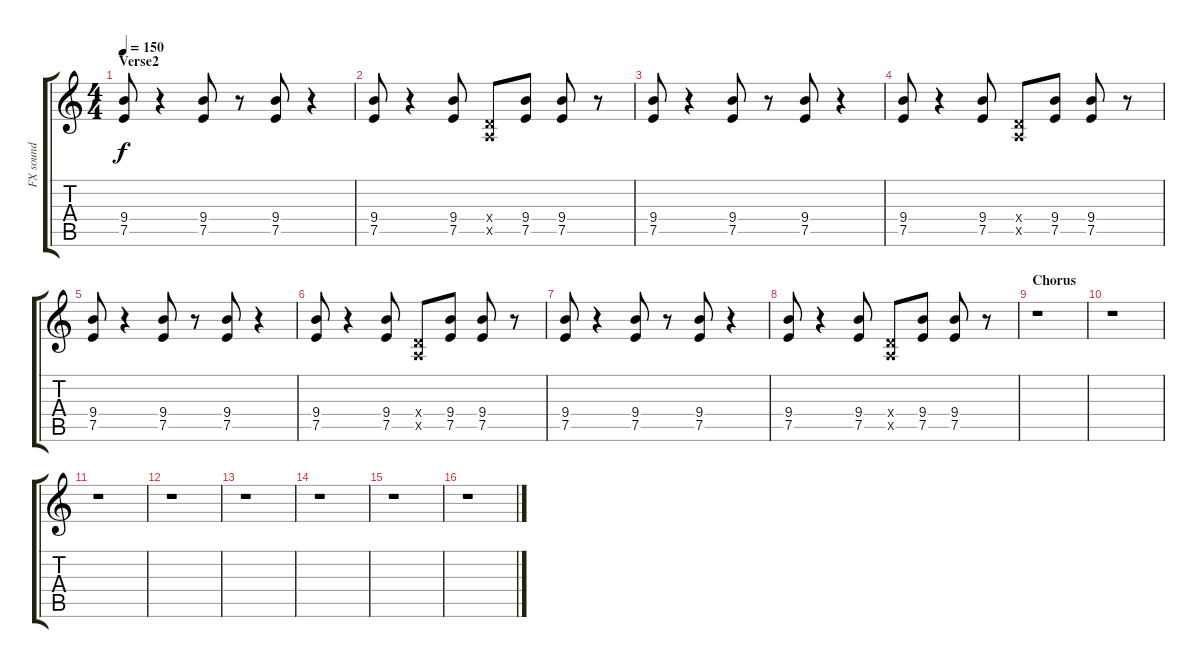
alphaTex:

\track ("FX sound" "FX sound") {instrument distortionguitar}
\staff {score tabs}
\tuning (E4 B3 G3 D3 A2 E2) {hide}
\ts (4 4)
\section ("" "Verse2")
\tempo 150
\clef g2
\ks c
(9.4 7.5).8{dy f volume 6 instrument distortionguitar} r.4 (9.4 7.5).8 r.8 (9.4 7.5).8 r.4 |
(9.4 7.5).8 r.4 (9.4 7.5).8 (0.4{x} 0.5{x}).8 (9.4 7.5).8 (9.4 7.5).8 r.8 |
(9.4 7.5).8 r.4 (9.4 7.5).8 r.8 (9.4 7.5).8 r.4 |
(9.4 7.5).8 r.4 (9.4 7.5).8 (0.4{x} 0.5{x}).8 (9.4 7.5).8 (9.4 7.5).8 r.8 |
(9.4 7.5).8 r.4 (9.4 7.5).8 r.8 (9.4 7.5).8 r.4 |
(9.4 7.5).8 r.4 (9.4 7.5).8 (0.4{x} 0.5{x}).8 (9.4 7.5).8 (9.4 7.5).8 r.8 |
(9.4 7.5).8 r.4 (9.4 7.5).8 r.8 (9.4 7.5).8 r.4 |
(9.4 7.5).8 r.4 (9.4 7.5).8 (0.4{x} 0.5{x}).8 (9.4 7.5).8 (9.4 7.5).8 r.8 |
\section ("" "Chorus")
r.1 |
r.1 |
r.1 |
r.1 |
r.1 |
r.1 |
r.1 |
r.1
